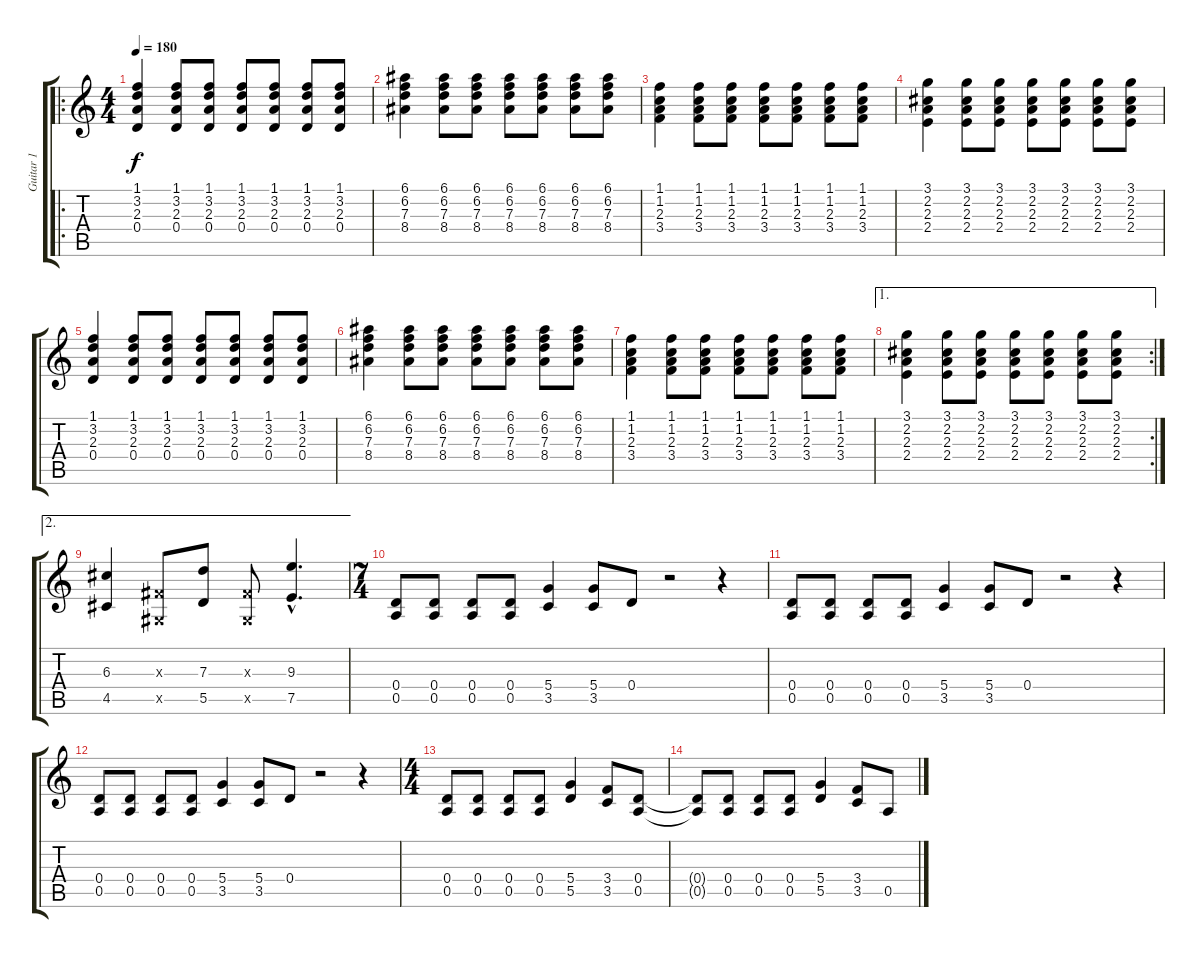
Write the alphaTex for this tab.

\track ("Guitar 1" "Guitar 1") {instrument electricguitarclean}
\staff {score tabs}
\tuning (E4 B3 G3 D3 A2 E2) {hide}
\ro
\ts (4 4)
\tempo 180
\clef g2
\ks c
(1.1 3.2 2.3 0.4).4{dy f} (1.1 3.2 2.3 0.4).8 (1.1 3.2 2.3 0.4).8 (1.1 3.2 2.3 0.4).8 (1.1 3.2 2.3 0.4).8 (1.1 3.2 2.3 0.4).8 (1.1 3.2 2.3 0.4).8 |
(6.1 6.2 7.3 8.4).4 (6.1 6.2 7.3 8.4).8 (6.1 6.2 7.3 8.4).8 (6.1 6.2 7.3 8.4).8 (6.1 6.2 7.3 8.4).8 (6.1 6.2 7.3 8.4).8 (6.1 6.2 7.3 8.4).8 |
(1.1 1.2 2.3 3.4).4 (1.1 1.2 2.3 3.4).8 (1.1 1.2 2.3 3.4).8 (1.1 1.2 2.3 3.4).8 (1.1 1.2 2.3 3.4).8 (1.1 1.2 2.3 3.4).8 (1.1 1.2 2.3 3.4).8 |
(3.1 2.2 2.3 2.4).4 (3.1 2.2 2.3 2.4).8 (3.1 2.2 2.3 2.4).8 (3.1 2.2 2.3 2.4).8 (3.1 2.2 2.3 2.4).8 (3.1 2.2 2.3 2.4).8 (3.1 2.2 2.3 2.4).8 |
(1.1 3.2 2.3 0.4).4 (1.1 3.2 2.3 0.4).8 (1.1 3.2 2.3 0.4).8 (1.1 3.2 2.3 0.4).8 (1.1 3.2 2.3 0.4).8 (1.1 3.2 2.3 0.4).8 (1.1 3.2 2.3 0.4).8 |
(6.1 6.2 7.3 8.4).4 (6.1 6.2 7.3 8.4).8 (6.1 6.2 7.3 8.4).8 (6.1 6.2 7.3 8.4).8 (6.1 6.2 7.3 8.4).8 (6.1 6.2 7.3 8.4).8 (6.1 6.2 7.3 8.4).8 |
(1.1 1.2 2.3 3.4).4 (1.1 1.2 2.3 3.4).8 (1.1 1.2 2.3 3.4).8 (1.1 1.2 2.3 3.4).8 (1.1 1.2 2.3 3.4).8 (1.1 1.2 2.3 3.4).8 (1.1 1.2 2.3 3.4).8 |
\ae 1
\rc 2
(3.1 2.2 2.3 2.4).4 (3.1 2.2 2.3 2.4).8 (3.1 2.2 2.3 2.4).8 (3.1 2.2 2.3 2.4).8 (3.1 2.2 2.3 2.4).8 (3.1 2.2 2.3 2.4).8 (3.1 2.2 2.3 2.4).8 |
\ae 2
(6.3 4.5).4 (-1.3{x} -1.5{x}).8 (7.3 5.5).8 (-1.3{x} -1.5{x}).8 (9.3{hac} 7.5{hac}).4{d} |
\ts (7 4)
(0.4 0.5).8 (0.4 0.5).8 (0.4 0.5).8 (0.4 0.5).8 (5.4 3.5).4 (5.4 3.5).8 0.4.8 r.2 r.4 |
(0.4 0.5).8 (0.4 0.5).8 (0.4 0.5).8 (0.4 0.5).8 (5.4 3.5).4 (5.4 3.5).8 0.4.8 r.2 r.4 |
(0.4 0.5).8 (0.4 0.5).8 (0.4 0.5).8 (0.4 0.5).8 (5.4 3.5).4 (5.4 3.5).8 0.4.8 r.2 r.4 |
\ts (4 4)
(0.4 0.5).8 (0.4 0.5).8 (0.4 0.5).8 (0.4 0.5).8 (5.4 5.5).4 (3.4 3.5).8 (0.4 0.5).8 |
(0.4{t} 0.5{t}).8 (0.4 0.5).8 (0.4 0.5).8 (0.4 0.5).8 (5.4 5.5).4 (3.4 3.5).8 0.5.8
